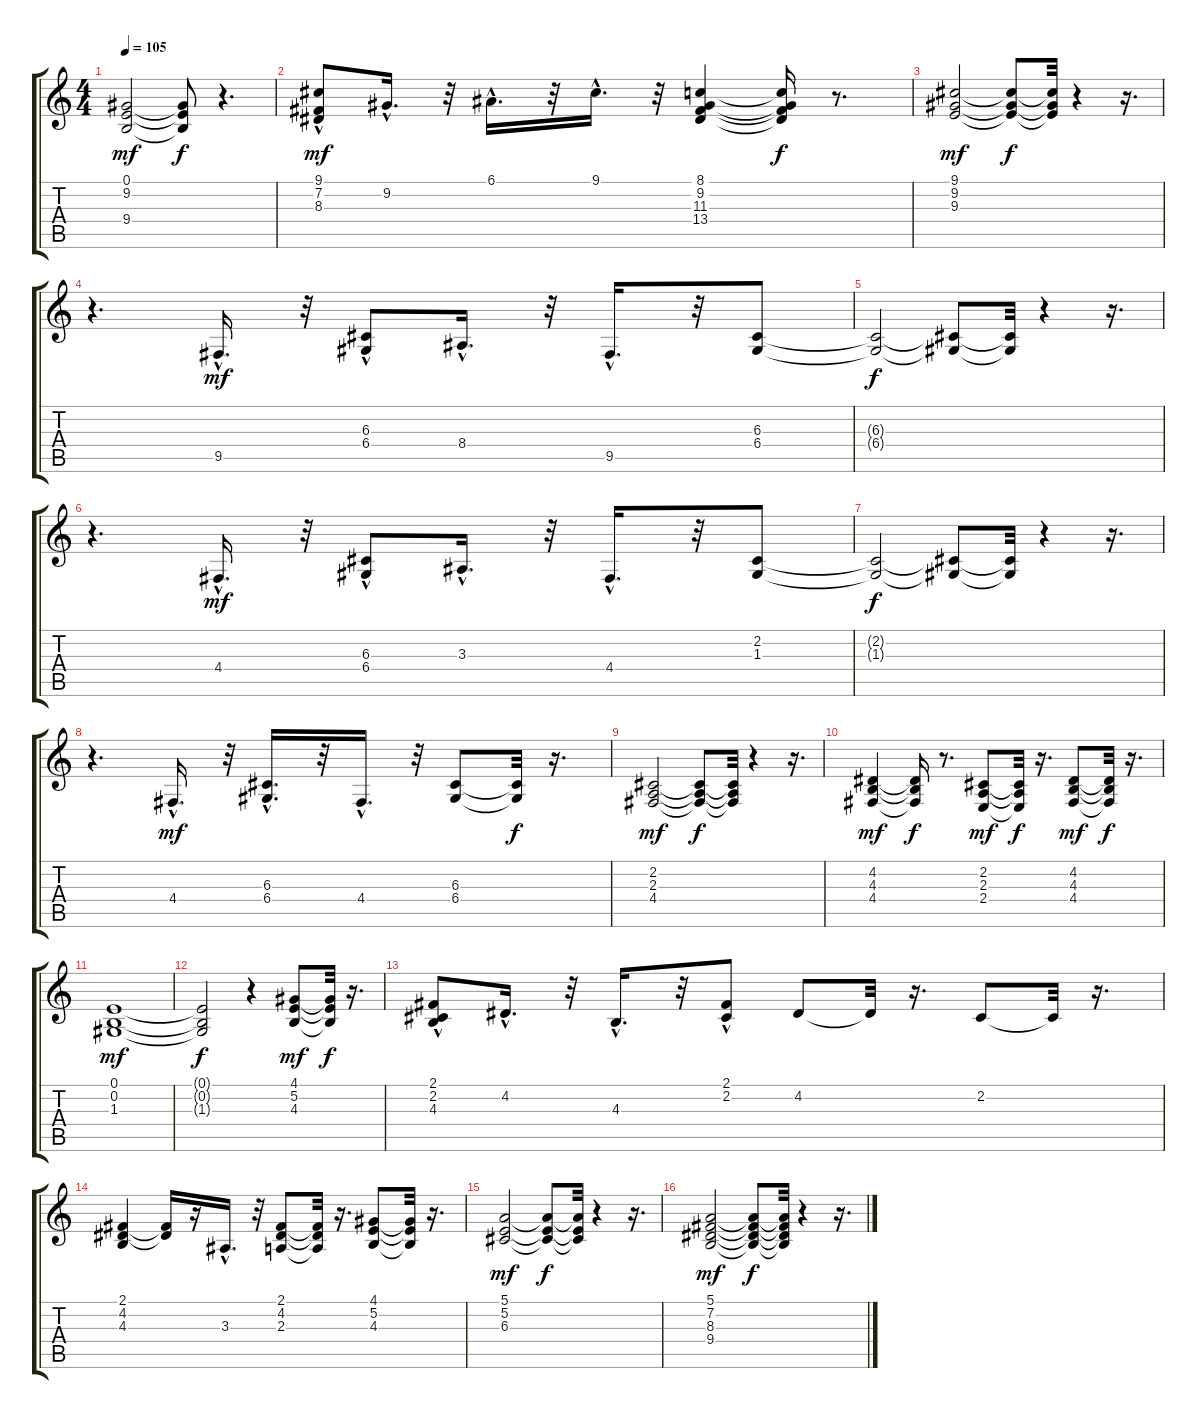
\track "" {instrument electricpiano2}
\staff {score tabs}
\tuning (E4 B3 G3 D3 A2 E2) {hide}
\ts (4 4)
\tempo 105
\clef g2
\ks c
(0.1 9.2 9.4).2{dy mf} (0.1{t} 9.2{t} 9.4{t}).8{dy f} r.4{d} |
(9.1{hac} 7.2 8.3).8{dy mf} 9.2{hac}.16{d} r.32 6.1{hac}.16{d} r.32 9.1{hac}.16{d} r.32 (8.1 9.2 11.3 13.4).4 (8.1{t} 9.2{t} 11.3{t} 13.4{t}).16{dy f} r.8{d} |
(9.1 9.2 9.3).2{dy mf} (9.1{t} 9.2{t} 9.3{t}).8{dy f} (9.1{t} 9.2{t} 9.3{t}).32 r.4 r.16{d} |
r.4{d} 9.5{hac}.16{d dy mf} r.32 (6.3 6.4{hac}).8 8.4{hac}.16{d} r.32 9.5{hac}.16{d} r.32 (6.3 6.4).8 |
(6.3{t} 6.4{t}).2{dy f} (6.3{t} 6.4{t}).8 (6.3{t} 6.4{t}).32 r.4 r.16{d} |
r.4{d} 4.4{hac}.16{d dy mf} r.32 (6.3 6.4{hac}).8 3.3{hac}.16{d} r.32 4.4{hac}.16{d} r.32 (2.2 1.3).8 |
(2.2{t} 1.3{t}).2{dy f} (2.2{t} 1.3{t}).8 (2.2{t} 1.3{t}).32 r.4 r.16{d} |
r.4{d} 4.4{hac}.16{d dy mf} r.32 (6.3{hac} 6.4{hac}).16{d} r.32 4.4{hac}.16{d} r.32 (6.3 6.4).8 (6.3{t} 6.4{t}).32{dy f} r.16{d} |
(2.2 2.3 4.4).2{dy mf} (2.2{t} 2.3{t} 4.4{t}).8{dy f} (2.2{t} 2.3{t} 4.4{t}).32 r.4 r.16{d} |
(4.2 4.3 4.4).4{dy mf} (4.2{t} 4.3{t} 4.4{t}).16{dy f} r.8{d} (2.2 2.3 2.4).8{dy mf} (2.2{t} 2.3{t} 2.4{t}).32{dy f} r.16{d} (4.2 4.3 4.4).8{dy mf} (4.2{t} 4.3{t} 4.4{t}).32{dy f} r.16{d} |
(0.1 0.2 1.3).1{dy mf} |
(0.1{t} 0.2{t} 1.3{t}).2{dy f} r.4 (4.1 5.2 4.3).8{dy mf} (4.1{t} 5.2{t} 4.3{t}).32{dy f} r.16{d} |
(2.1 2.2{hac} 4.3).8 4.2{hac}.16{d} r.32 4.3{hac}.16{d} r.32 (2.1{hac} 2.2{hac}).8 4.2.8 4.2{t}.32 r.16{d} 2.2.8 2.2{t}.32 r.16{d} |
(2.1 4.2 4.3).4 (2.1{t} 4.2{t}).16 r.16 3.3{hac}.16{d} r.32 (2.1 4.2 2.3).8 (2.1{t} 4.2{t} 2.3{t}).32 r.16{d} (4.1 5.2 4.3).8 (4.1{t} 5.2{t} 4.3{t}).32 r.16{d} |
(5.1 5.2 6.3).2{dy mf} (5.1{t} 5.2{t} 6.3{t}).8{dy f} (5.1{t} 5.2{t} 6.3{t}).32 r.4 r.16{d} |
(5.1 7.2 8.3 9.4).2{dy mf} (5.1{t} 7.2{t} 8.3{t} 9.4{t}).8{dy f} (5.1{t} 7.2{t} 8.3{t} 9.4{t}).32 r.4 r.16{d}
